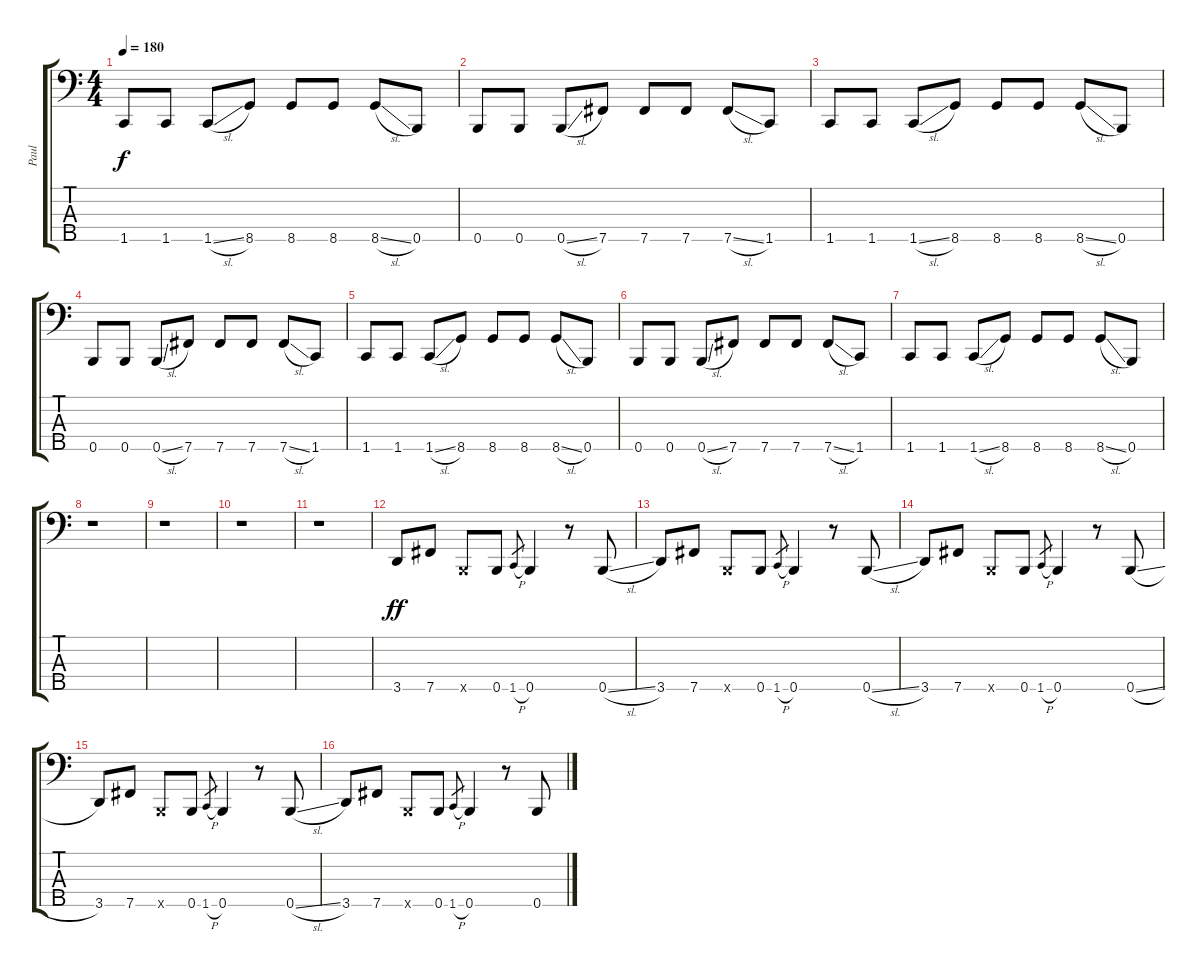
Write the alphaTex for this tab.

\track ("Paul" "Paul") {instrument electricbasspick}
\staff {score tabs}
\tuning (G2 D2 A1 E1 B0) {hide}
\ts (4 4)
\tempo 180
\clef f4
\ks c
1.5.8{dy f} 1.5.8 1.5{sl}.8 8.5.8 8.5.8 8.5.8 8.5{sl}.8 0.5.8 |
0.5.8 0.5.8 0.5{sl}.8 7.5.8 7.5.8 7.5.8 7.5{sl}.8 1.5.8 |
1.5.8 1.5.8 1.5{sl}.8 8.5.8 8.5.8 8.5.8 8.5{sl}.8 0.5.8 |
0.5.8 0.5.8 0.5{sl}.8 7.5.8 7.5.8 7.5.8 7.5{sl}.8 1.5.8 |
1.5.8 1.5.8 1.5{sl}.8 8.5.8 8.5.8 8.5.8 8.5{sl}.8 0.5.8 |
0.5.8 0.5.8 0.5{sl}.8 7.5.8 7.5.8 7.5.8 7.5{sl}.8 1.5.8 |
1.5.8 1.5.8 1.5{sl}.8 8.5.8 8.5.8 8.5.8 8.5{sl}.8 0.5.8 |
r.1 |
r.1 |
r.1 |
r.1 |
3.5.8{dy ff} 7.5.8 0.5{x}.8 0.5.8 1.5{h}.8{gr} 0.5.4 r.8 0.5{sl}.8 |
3.5.8 7.5.8 0.5{x}.8 0.5.8 1.5{h}.8{gr} 0.5.4 r.8 0.5{sl}.8 |
3.5.8 7.5.8 0.5{x}.8 0.5.8 1.5{h}.8{gr} 0.5.4 r.8 0.5{sl}.8 |
3.5.8 7.5.8 0.5{x}.8 0.5.8 1.5{h}.8{gr} 0.5.4 r.8 0.5{sl}.8 |
3.5.8 7.5.8 0.5{x}.8 0.5.8 1.5{h}.8{gr} 0.5.4 r.8 0.5{sl}.8
